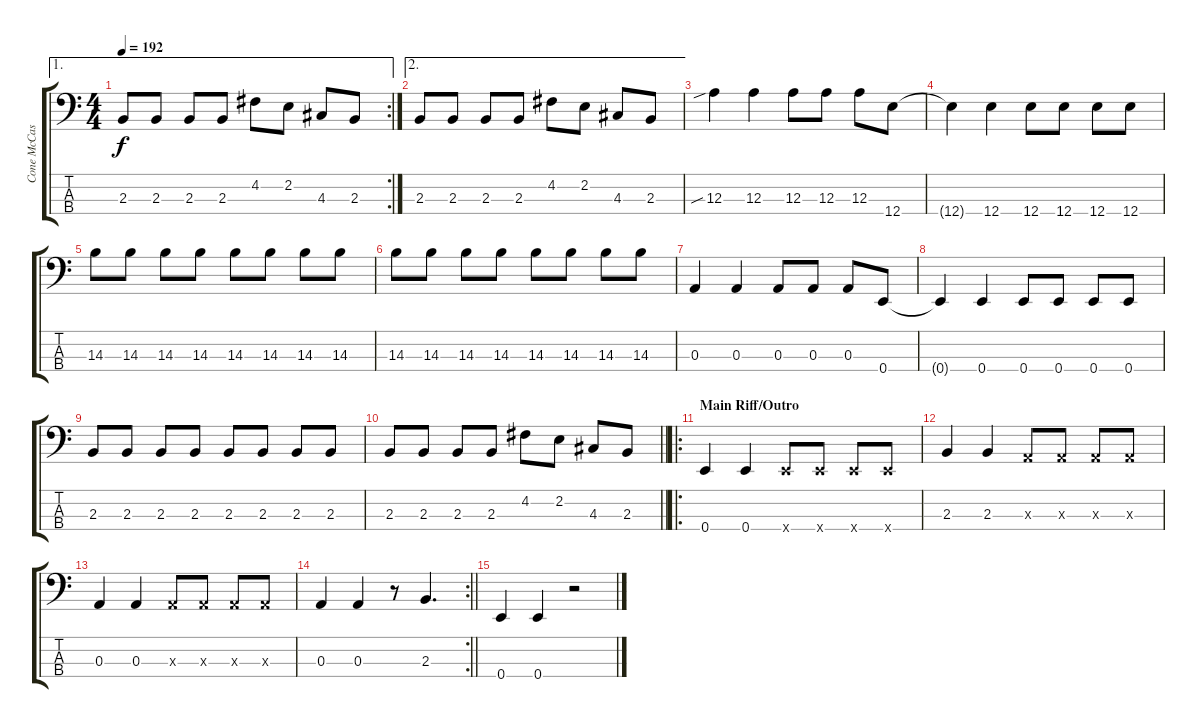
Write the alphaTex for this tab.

\track ("Cone McCaslin (Bass)" "Cone McCas") {instrument electricbassfinger}
\staff {score tabs}
\tuning (G2 D2 A1 E1) {hide}
\ae 1
\rc 2
\ts (4 4)
\tempo 192
\clef f4
\ks c
2.3.8{dy f} 2.3.8 2.3.8 2.3.8 4.2.8 2.2.8 4.3.8 2.3.8 |
\ae 2
2.3.8 2.3.8 2.3.8 2.3.8 4.2.8 2.2.8 4.3.8 2.3.8 |
12.3{sib}.4 12.3.4 12.3.8 12.3.8 12.3.8 12.4.8 |
12.4{t}.4 12.4.4 12.4.8 12.4.8 12.4.8 12.4.8 |
14.3.8 14.3.8 14.3.8 14.3.8 14.3.8 14.3.8 14.3.8 14.3.8 |
14.3.8 14.3.8 14.3.8 14.3.8 14.3.8 14.3.8 14.3.8 14.3.8 |
0.3.4 0.3.4 0.3.8 0.3.8 0.3.8 0.4.8 |
0.4{t}.4 0.4.4 0.4.8 0.4.8 0.4.8 0.4.8 |
2.3.8 2.3.8 2.3.8 2.3.8 2.3.8 2.3.8 2.3.8 2.3.8 |
\barLineRight lightlight
2.3.8 2.3.8 2.3.8 2.3.8 4.2.8 2.2.8 4.3.8 2.3.8 |
\ro
\section ("" "Main Riff/Outro")
0.4.4 0.4.4 0.4{x}.8 0.4{x}.8 0.4{x}.8 0.4{x}.8 |
2.3.4 2.3.4 0.3{x}.8 0.3{x}.8 0.3{x}.8 0.3{x}.8 |
0.3.4 0.3.4 0.3{x}.8 0.3{x}.8 0.3{x}.8 0.3{x}.8 |
\rc 2
\barLineRight lightlight
0.3.4 0.3.4 r.8 2.3.4{d} |
0.4.4 0.4.4 r.2
